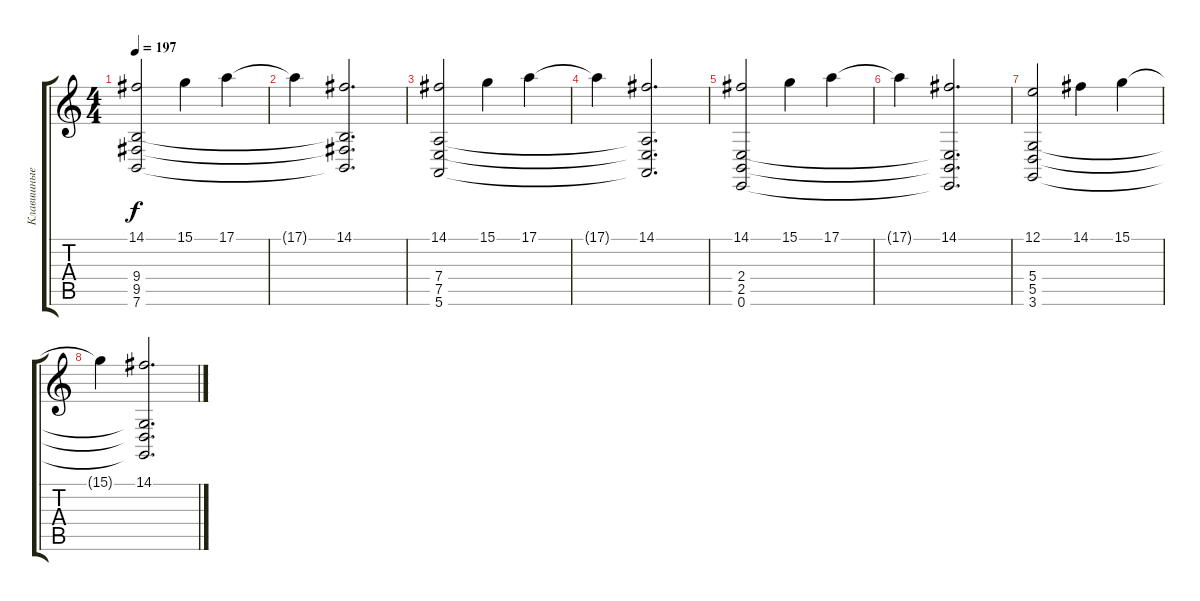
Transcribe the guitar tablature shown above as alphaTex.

\track ("Клавишные (Brown Tom)" "Клавишные ") {instrument acousticgrandpiano}
\staff {score tabs}
\tuning (E4 B3 G3 D3 A2 E2) {hide}
\ts (4 4)
\tempo 197
\clef g2
\ks c
(14.1 9.4 9.5 7.6).2{dy f} 15.1.4 17.1.4 |
17.1{t}.4 (14.1 9.4{t} 9.5{t} 7.6{t}).2{d} |
(14.1 7.4 7.5 5.6).2 15.1.4 17.1.4 |
17.1{t}.4 (14.1 7.4{t} 7.5{t} 5.6{t}).2{d} |
(14.1 2.4 2.5 0.6).2 15.1.4 17.1.4 |
17.1{t}.4 (14.1 2.4{t} 2.5{t} 0.6{t}).2{d} |
(12.1 5.4 5.5 3.6).2 14.1.4 15.1.4 |
15.1{t}.4 (14.1 5.4{t} 5.5{t} 3.6{t}).2{d}
